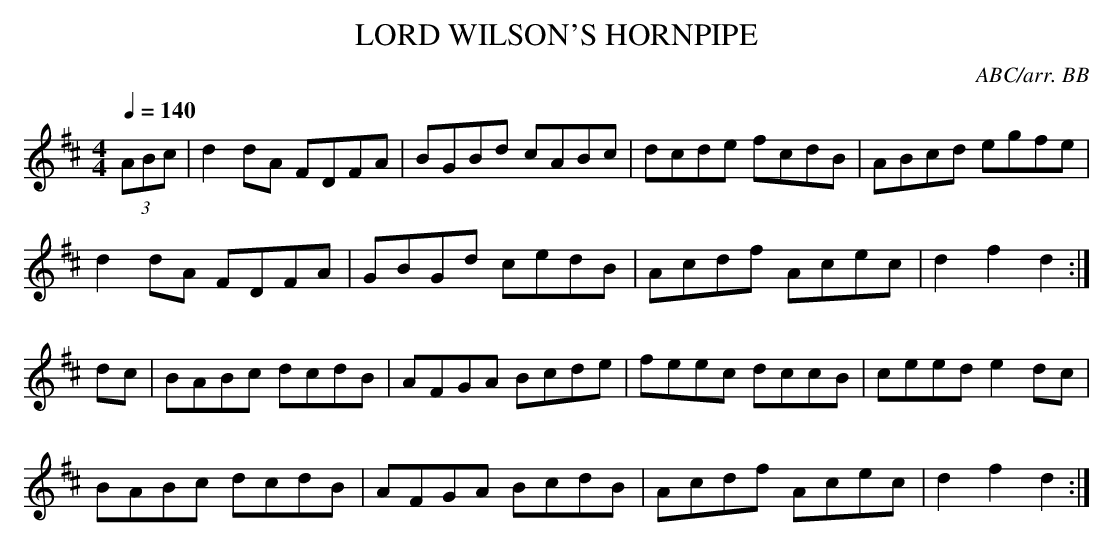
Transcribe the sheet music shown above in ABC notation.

X:1
T:LORD WILSON'S HORNPIPE
C:ABC/arr. BB
M:4/4
Q:1/4=140
K:D
(3ABc|d2dA FDFA|BGBd cABc|dcde fcdB|ABcd egfe|
d2dA FDFA|GBGd cedB|Acdf Acec|d2f2d2:|
dc|BABc dcdB|AFGA Bcde|feec dccB|ceed e2dc|
BABc dcdB|AFGA BcdB|Acdf Acec|d2f2d2:|
